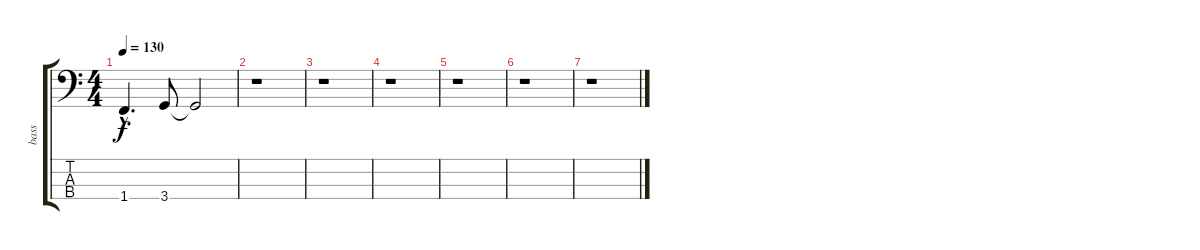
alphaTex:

\track ("bass" "bass") {instrument electricbassfinger}
\staff {score tabs}
\tuning (G2 D2 A1 E1) {hide}
\ts (4 4)
\tempo 130
\clef f4
\ks c
1.4{hac}.4{d dy f} 3.4.8 3.4{t}.2 |
r.1 |
r.1 |
r.1 |
r.1 |
r.1 |
r.1
